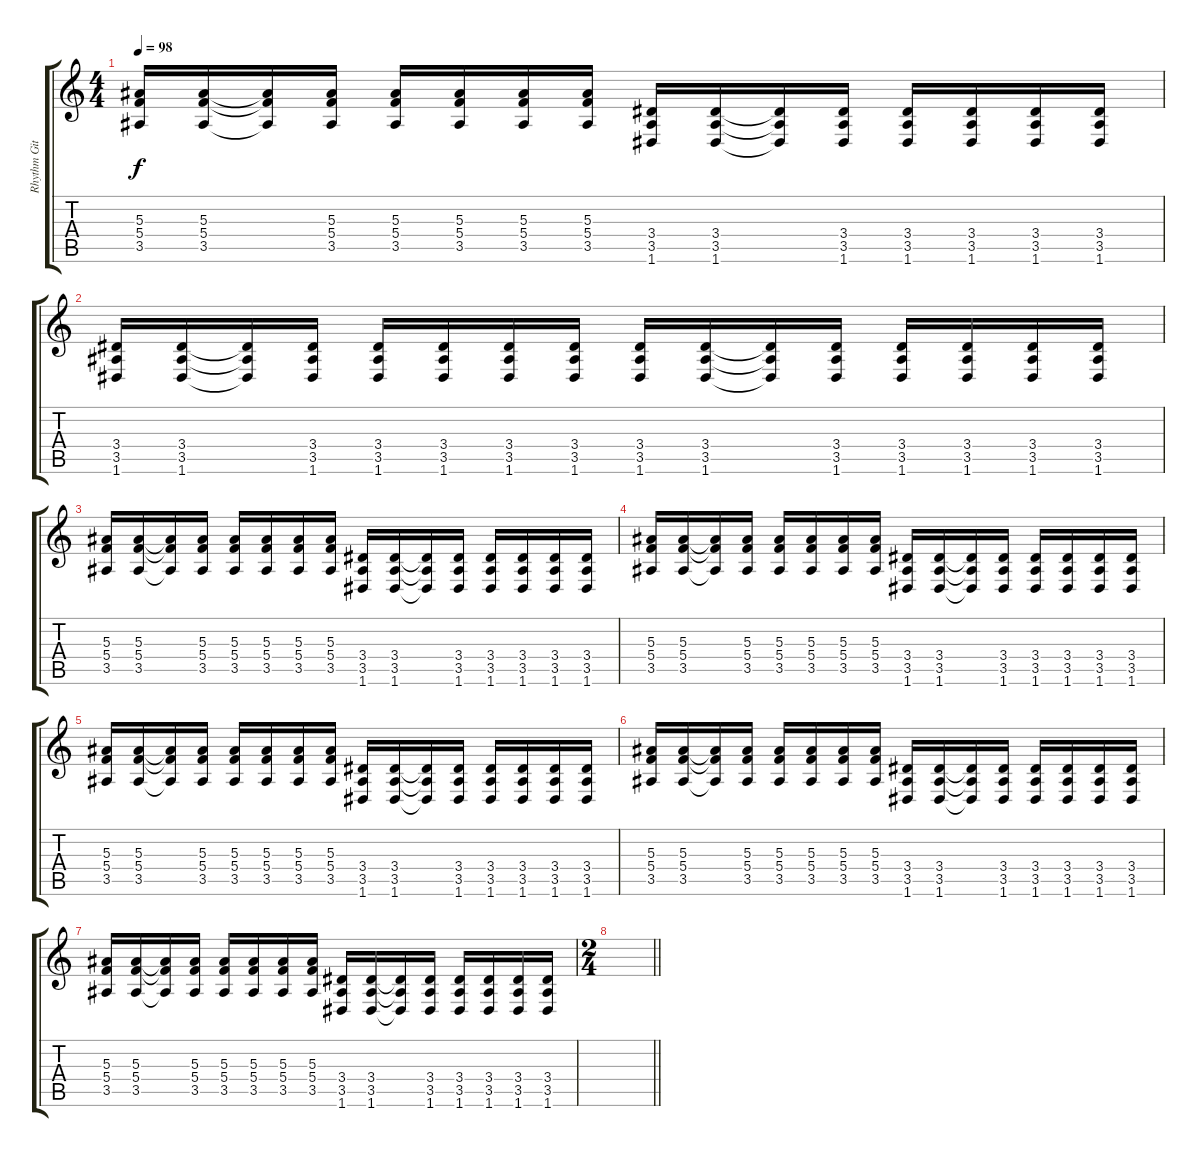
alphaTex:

\track ("Rhythm Gitarre" "Rhythm Git") {instrument distortionguitar}
\staff {score tabs}
\tuning (D4 A3 F3 C3 G2 D2) {hide}
\ts (4 4)
\tempo 98
\clef g2
\ks c
(5.3 5.4 3.5).16{dy f} (5.3 5.4 3.5).16 (5.3{t} 5.4{t} 3.5{t}).16 (5.3 5.4 3.5).16 (5.3 5.4 3.5).16 (5.3 5.4 3.5).16 (5.3 5.4 3.5).16 (5.3 5.4 3.5).16 (3.4 3.5 1.6).16 (3.4 3.5 1.6).16 (3.4{t} 3.5{t} 1.6{t}).16 (3.4 3.5 1.6).16 (3.4 3.5 1.6).16 (3.4 3.5 1.6).16 (3.4 3.5 1.6).16 (3.4 3.5 1.6).16 |
(3.4 3.5 1.6).16 (3.4 3.5 1.6).16 (3.4{t} 3.5{t} 1.6{t}).16 (3.4 3.5 1.6).16 (3.4 3.5 1.6).16 (3.4 3.5 1.6).16 (3.4 3.5 1.6).16 (3.4 3.5 1.6).16 (3.4 3.5 1.6).16 (3.4 3.5 1.6).16 (3.4{t} 3.5{t} 1.6{t}).16 (3.4 3.5 1.6).16 (3.4 3.5 1.6).16 (3.4 3.5 1.6).16 (3.4 3.5 1.6).16 (3.4 3.5 1.6).16 |
(5.3 5.4 3.5).16 (5.3 5.4 3.5).16 (5.3{t} 5.4{t} 3.5{t}).16 (5.3 5.4 3.5).16 (5.3 5.4 3.5).16 (5.3 5.4 3.5).16 (5.3 5.4 3.5).16 (5.3 5.4 3.5).16 (3.4 3.5 1.6).16 (3.4 3.5 1.6).16 (3.4{t} 3.5{t} 1.6{t}).16 (3.4 3.5 1.6).16 (3.4 3.5 1.6).16 (3.4 3.5 1.6).16 (3.4 3.5 1.6).16 (3.4 3.5 1.6).16 |
(5.3 5.4 3.5).16 (5.3 5.4 3.5).16 (5.3{t} 5.4{t} 3.5{t}).16 (5.3 5.4 3.5).16 (5.3 5.4 3.5).16 (5.3 5.4 3.5).16 (5.3 5.4 3.5).16 (5.3 5.4 3.5).16 (3.4 3.5 1.6).16 (3.4 3.5 1.6).16 (3.4{t} 3.5{t} 1.6{t}).16 (3.4 3.5 1.6).16 (3.4 3.5 1.6).16 (3.4 3.5 1.6).16 (3.4 3.5 1.6).16 (3.4 3.5 1.6).16 |
(5.3 5.4 3.5).16 (5.3 5.4 3.5).16 (5.3{t} 5.4{t} 3.5{t}).16 (5.3 5.4 3.5).16 (5.3 5.4 3.5).16 (5.3 5.4 3.5).16 (5.3 5.4 3.5).16 (5.3 5.4 3.5).16 (3.4 3.5 1.6).16 (3.4 3.5 1.6).16 (3.4{t} 3.5{t} 1.6{t}).16 (3.4 3.5 1.6).16 (3.4 3.5 1.6).16 (3.4 3.5 1.6).16 (3.4 3.5 1.6).16 (3.4 3.5 1.6).16 |
(5.3 5.4 3.5).16 (5.3 5.4 3.5).16 (5.3{t} 5.4{t} 3.5{t}).16 (5.3 5.4 3.5).16 (5.3 5.4 3.5).16 (5.3 5.4 3.5).16 (5.3 5.4 3.5).16 (5.3 5.4 3.5).16 (3.4 3.5 1.6).16 (3.4 3.5 1.6).16 (3.4{t} 3.5{t} 1.6{t}).16 (3.4 3.5 1.6).16 (3.4 3.5 1.6).16 (3.4 3.5 1.6).16 (3.4 3.5 1.6).16 (3.4 3.5 1.6).16 |
(5.3 5.4 3.5).16 (5.3 5.4 3.5).16 (5.3{t} 5.4{t} 3.5{t}).16 (5.3 5.4 3.5).16 (5.3 5.4 3.5).16 (5.3 5.4 3.5).16 (5.3 5.4 3.5).16 (5.3 5.4 3.5).16 (3.4 3.5 1.6).16 (3.4 3.5 1.6).16 (3.4{t} 3.5{t} 1.6{t}).16 (3.4 3.5 1.6).16 (3.4 3.5 1.6).16 (3.4 3.5 1.6).16 (3.4 3.5 1.6).16 (3.4 3.5 1.6).16 |
\ts (2 4)
\barLineRight lightlight
